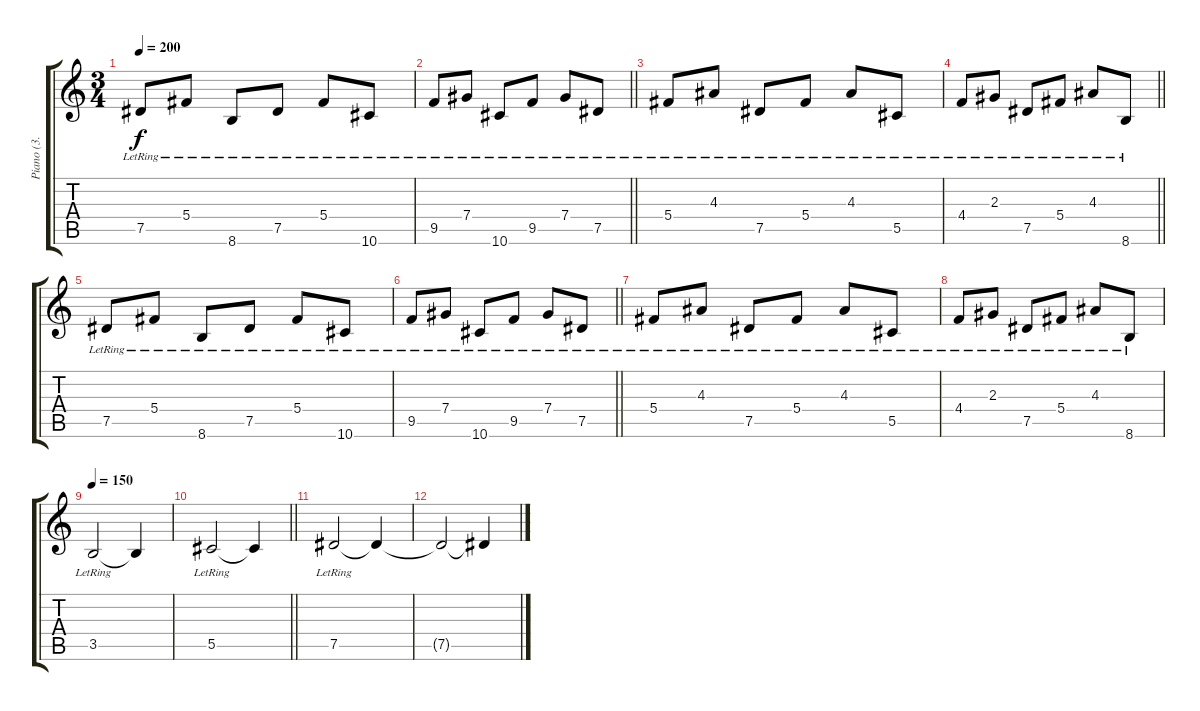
\track ("Piano (3. Guitar)" "Piano (3. ") {instrument acousticguitarsteel}
\staff {score tabs}
\tuning (Eb4 Bb3 Gb3 Db3 Ab2 Eb2) {hide}
\ts (3 4)
\tempo 200
\clef g2
\ks c
7.5{lr}.8{dy f} 5.4{lr}.8 8.6{lr}.8 7.5{lr}.8 5.4{lr}.8 10.6{lr}.8 |
\barLineRight lightlight
9.5{lr}.8 7.4{lr}.8 10.6{lr}.8 9.5{lr}.8 7.4{lr}.8 7.5{lr}.8 |
5.4{lr}.8 4.3{lr}.8 7.5{lr}.8 5.4{lr}.8 4.3{lr}.8 5.5{lr}.8 |
\barLineRight lightlight
4.4{lr}.8 2.3{lr}.8 7.5{lr}.8 5.4{lr}.8 4.3{lr}.8 8.6{lr}.8 |
7.5{lr}.8 5.4{lr}.8 8.6{lr}.8 7.5{lr}.8 5.4{lr}.8 10.6{lr}.8 |
\barLineRight lightlight
9.5{lr}.8 7.4{lr}.8 10.6{lr}.8 9.5{lr}.8 7.4{lr}.8 7.5{lr}.8 |
5.4{lr}.8 4.3{lr}.8 7.5{lr}.8 5.4{lr}.8 4.3{lr}.8 5.5{lr}.8 |
4.4{lr}.8 2.3{lr}.8 7.5{lr}.8 5.4{lr}.8 4.3{lr}.8 8.6{lr}.8 |
\tempo 120
\tempo 150
3.5{lr}.2 3.5{t}.4 |
\barLineRight lightlight
5.5{lr}.2 5.5{t}.4 |
7.5{lr}.2 7.5{t}.4 |
7.5{t}.2 7.5{t}.4
